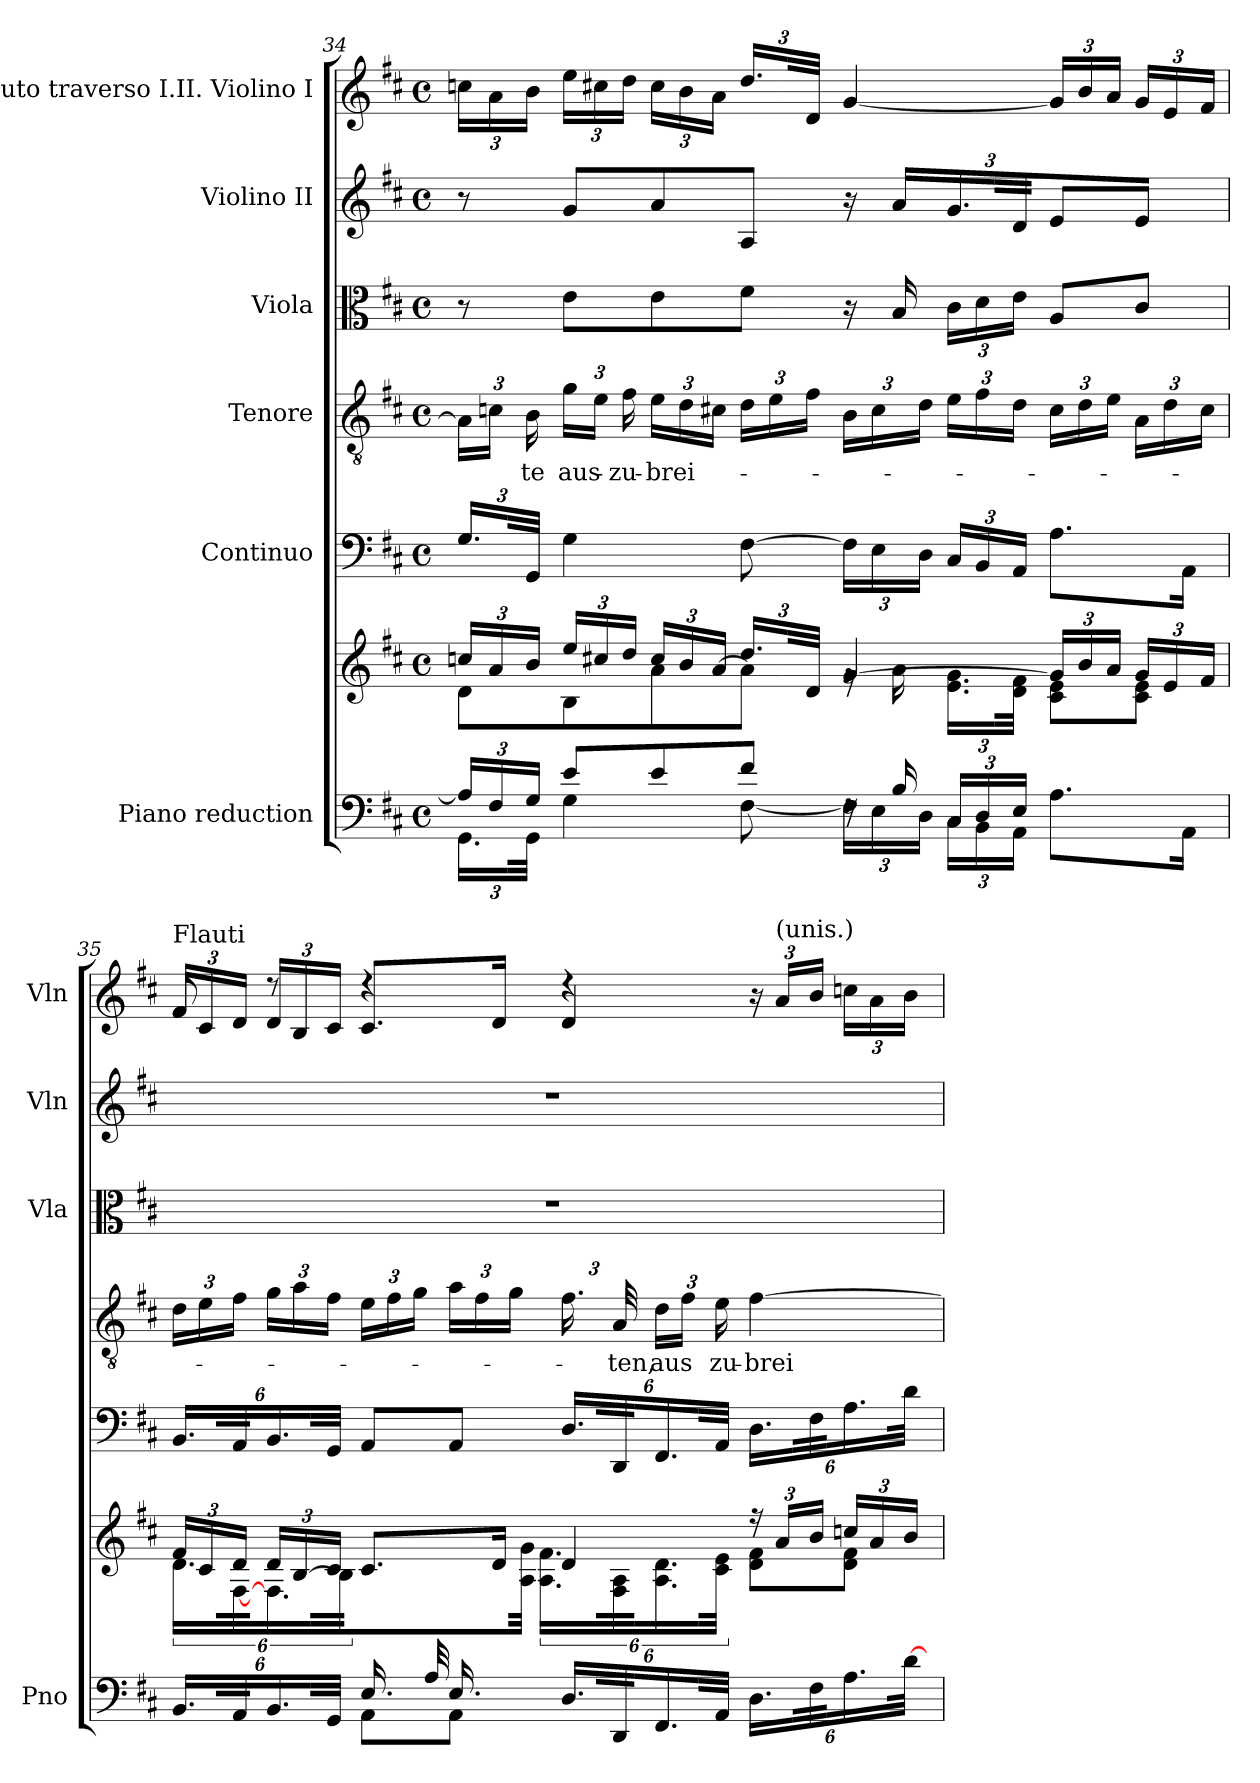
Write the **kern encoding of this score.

**kern	**kern	**kern	**kern	**text	**kern	**kern	**kern
*part6	*part6	*part5	*part4	*part4	*part3	*part2	*part1
*staff7	*staff6	*staff5	*staff4	*staff4	*staff3	*staff2	*staff1
*I"Piano reduction	*	*I"Continuo	*I"Tenore	*	*I"Viola	*I"Violino II	*I"Flauto traverso I.II. Violino I
*I'Pno	*	*	*	*	*I'Vla	*I'Vln	*I'Vln
!!LO:PB:g=z
*clefF4	*clefG2	*clefF4	*clefGv2	*	*clefC3	*clefG2	*clefG2
*k[f#c#]	*k[f#c#]	*k[f#c#]	*k[f#c#]	*	*k[f#c#]	*k[f#c#]	*k[f#c#]
*M4/4	*M4/4	*M4/4	*M4/4	*	*M4/4	*M4/4	*M4/4
*met(c)	*met(c)	*met(c)	*met(c)	*	*met(c)	*met(c)	*met(c)
*Xbrackettup	*Xbrackettup	*Xbrackettup	*Xbrackettup	*	*	*	*Xbrackettup
=34	=34	=34	=34	=34	=34	=34	=34
*^	*^	*	*	*	*	*	*
24A/LL]	24.GG\LL	24ccn/LL	8d\L	24.G/LL	24A\LL]	.	8r	8r	24ccn\LL
24F#/	.	24a/	.	.	24cn\JJ	.	.	.	24a\
.	48rcyy	.	.	48rGGyy	.	.	.	.	.
!	!	!	!	!	!	!LO:LY:b	!	!	!
24G/JJ	48GG\JJk	24b/JJ	.	48GG/JJk	24B\	-te	.	.	24b\JJ
.	48ryy	.	.	48ryy	.	.	.	.	.
!	!	!	!	!	!	!LO:LY:b	!	!	!
8e/L	4G\	24ee/LL	8B\	4G\	24g\LL	aus-	8e\L	8g/L	24ee\LL
.	.	24cc#X/	.	.	24e\JJ	.	.	.	24cc#X\
!	!	!	!	!	!	!LO:LY:b	!	!	!
.	.	24dd/JJ	.	.	24f#\	-zu-	.	.	24dd\JJ
!	!	!	!	!	!	!LO:LY:b	!	!	!
8e/	.	24cc#/LL	8a\	.	24e\LL	-brei-	8e\	8a/	24cc#\LL
.	.	24b/	.	.	24d\	.	.	.	24b\
.	.	[24a/JJ	.	.	24c#X\JJ	.	.	.	24a\JJ
8f#/J	[8F#\	24.dd/LL	8a\J]	[8F#\	24d\LL	.	8f#\J	8A/J	24.dd/LL
.	.	.	.	.	24e\	.	.	.	.
.	.	48rcyy	.	.	.	.	.	.	48reyy
.	.	48d/JJk	.	.	24f#\JJ	.	.	.	48d/JJk
.	.	48ryy	.	.	.	.	.	.	48ryy
16rF	24F#\LL]	[4g/	16rg	24F#\LL]	24B\LL	.	16r	16r	[4g/
.	24E\	.	.	24E\	24c#\	.	.	.	.
16B/	.	.	16a\	.	.	.	16B/	16a/LL	.
.	24D\JJ	.	.	24D\JJ	24d\JJ	.	.	.	.
*	*	*	*	*	*	*	*Xbrackettup	*Xbrackettup	*
24C#/LL	24C#\LL	.	24.e\ 24.g\LL	24C#/LL	24e\LL	.	24c#\LL	24.g/	.
24D/	24BB\	.	.	24BB/	24f#\	.	24d\	.	.
.	.	.	48rgggyy	.	.	.	.	48rcyy	.
24E/JJ	24AA\JJ	.	48d\ 48f#\JJk	24AA/JJ	24d\JJ	.	24e\JJ	48d/JJk	.
.	.	.	48ryy	.	.	.	.	48ryy	.
4ryy	8.A\L	24g/LL]	8c#\ 8e\L	8.A\L	24c#\LL	.	8A/L	8e/L	24g/LL]
.	.	24b/	.	.	24d\	.	.	.	24b/
.	.	24a/JJ	.	.	24e\JJ	.	.	.	24a/JJ
.	.	24g/LL	8c#\ 8e\J	.	24A\LL	.	8c#/J	8e/J	24g/LL
.	.	24e/	.	.	24d\	.	.	.	24e/
.	16AA\Jk	.	.	16AA\Jk	.	.	.	.	.
.	.	24f#/JJ	.	.	24c#\JJ	.	.	.	24f#/JJ
=35	=35	=35	=35	=35	=35	=35	=35	=35	=35
*	*	*	*brackettup	*	*	*	*	*	*
*	*	*	*	*	*	*	*	*	*^
!	!	!	!	!	!	!	!	!	!LO:TX:a:t=Flauti	!
4ryy	24.BB/LL	24f#/LL	24.d\LL	24.BB/LL	24d\LL	.	1r	1r	8f#!/	24f#/LL
.	.	24c#/	.	.	24e\	.	.	.	.	24c#/
.	48rEEyy	.	48rddyy	48rGGyy	.	.	.	.	.	.
.	48AA/K	24d/JJ	[48F#\K	48AA/K	24f#\JJ	.	.	.	.	24d/JJ
.	48rCCyy	.	48rddyy	48rEEyy	.	.	.	.	.	.
.	24.BB/	24d/LL	24.F#\]	24.BB/	24g\LL	.	.	.	8rdd	24d/LL
.	.	[24B/	.	.	24a\	.	.	.	.	24B/
.	48rCCyy	.	48rddyy	48rEEyy	.	.	.	.	.	.
.	48GG/JJk	24c#/JJ	48B\JJk]	48GG/JJk	24f#\JJ	.	.	.	.	24c#/JJ
.	48ryy	.	48ryy	48ryy	.	.	.	.	.	.
16.E/LL	8AA\L	8.c#/L	8..ryy	8AA/L	24e\LL	.	.	.	4rdd	8.c#/L
.	.	.	.	.	24f#\	.	.	.	.	.
.	.	.	.	.	24g\JJ	.	.	.	.	.
32A/K	.	.	.	.	.	.	.	.	.	.
16.E/	8AA\J	.	.	8AA/J	24a\LL	.	.	.	.	.
.	.	.	.	.	24f#\	.	.	.	.	.
.	.	16d/Jk	.	.	.	.	.	.	.	16d/Jk
.	.	.	.	.	24g\JJ	.	.	.	.	.
2ryy	.	.	32A\ 32g\JJk	.	.	.	.	.	.	.
.	24.D/LL	4d/	24.A\ 24.f#\LL	24.D/LL	24.f#\	.	.	.	4rdd	4d/
.	48rCCyy	.	48ryy	48rEEyy	48ryy	.	.	.	.	.
!	!	!	!	!	!	!LO:LY:b	!	!	!	!
.	48DD/K	.	48F#\ 48A\K	48DD/K	48A/	-ten,	.	.	.	.
.	48rCCyy	.	48ryy	48rEEyy	48ryy	.	.	.	.	.
!	!	!	!	!	!	!LO:LY:b	!	!	!	!
.	24.FF#/	.	24.A\ 24.d\	24.FF#/	24d\LL	aus	.	.	.	.
.	.	.	.	.	24f#\JJ	.	.	.	.	.
.	48rFFFyy	.	48ryy	48rCCyy	.	.	.	.	.	.
!	!	!	!	!	!	!LO:LY:b	!	!	!	!
.	48AA/JJk	.	48c#\ 48e\JJk	48AA/JJk	24e\	zu-	.	.	.	.
.	48ryy	.	48ryy	48ryy	.	.	.	.	.	.
*	*	*Xbrackettup	*	*	*	*	*	*	*	*
!	!	!	!	!	!	!LO:LY:b	!	!	!	!
.	24.D\LL	24r	8d\ 8f#\L	24.D\LL	[4f#\	-brei-	.	.	24r	8ryy
!	!	!	!	!	!	!	!	!	!LO:TX:a:t=(unis.)	!
.	.	24a/LL	.	.	.	.	.	.	24a/LL	.
.	48rFyy	.	.	48rcyy	.	.	.	.	.	.
.	48F#\K	24b/JJ	.	48F#\K	.	.	.	.	24b/JJ	.
.	48rFyy	.	.	48reyy	.	.	.	.	.	.
.	24.A\	24ccn/LL	8d\ 8f#\J	24.A\	.	.	.	.	24ccn\LL	8ryy
.	.	24a/	.	.	.	.	.	.	24a\	.
.	48rFyy	.	.	48reyy	.	.	.	.	.	.
.	[48d\JJk	24b/JJ	.	48d\JJk	.	.	.	.	24b\JJ	.
32ryy	.	.	.	.	.	.	.	.	.	.
.	48ryy	.	.	48ryy	.	.	.	.	.	.
*v	*v	*	*	*	*	*	*	*	*v	*v
*	*v	*v	*	*	*	*	*	*
=	=	=	=	=	=	=	=
*-	*-	*-	*-	*-	*-	*-	*-
